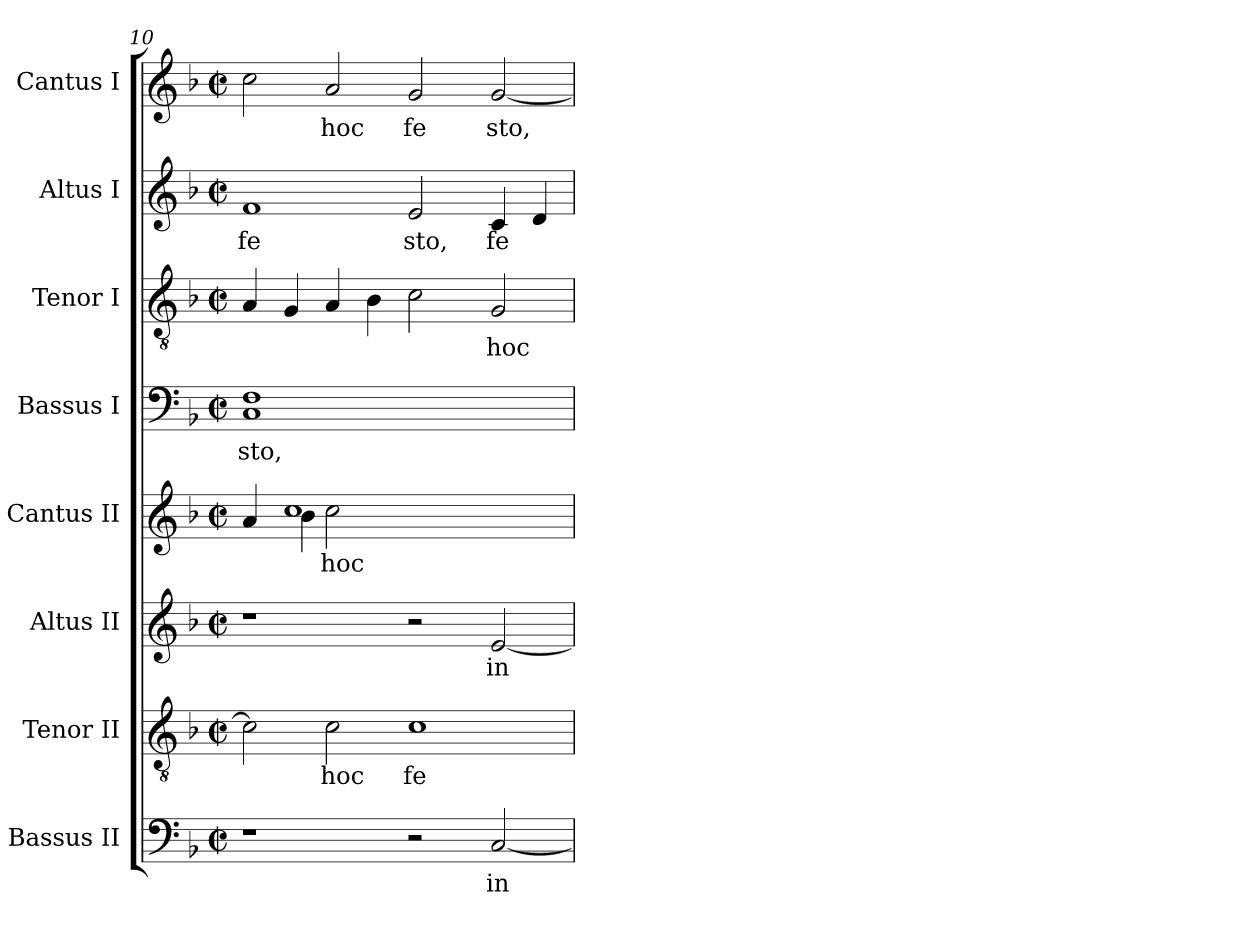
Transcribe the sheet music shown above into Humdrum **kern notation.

**kern	**text	**kern	**text	**kern	**text	**kern	**text	**kern	**text	**kern	**text	**kern	**text	**kern	**text
*part8	*part8	*part7	*part7	*part6	*part6	*part5	*part5	*part4	*part4	*part3	*part3	*part2	*part2	*part1	*part1
*staff8	*staff8	*staff7	*staff7	*staff6	*staff6	*staff5	*staff5	*staff4	*staff4	*staff3	*staff3	*staff2	*staff2	*staff1	*staff1
*I"Bassus II	*	*I"Tenor II	*	*I"Altus II	*	*I"Cantus II	*	*I"Bassus I	*	*I"Tenor I	*	*I"Altus I	*	*I"Cantus I	*
*clefF4	*	*clefGv2	*	*clefG2	*	*clefG2	*	*clefF4	*	*clefGv2	*	*clefG2	*	*clefG2	*
*k[b-]	*	*k[b-]	*	*k[b-]	*	*k[b-]	*	*k[b-]	*	*k[b-]	*	*k[b-]	*	*k[b-]	*
*F:	*	*F:	*	*F:	*	*F:	*	*F:	*	*F:	*	*F:	*	*F:	*
*M2/2	*	*M2/2	*	*M2/2	*	*M2/2	*	*M2/2	*	*M2/2	*	*M2/2	*	*M2/2	*
*met(c|)	*	*met(c|)	*	*met(c|)	*	*met(c|)	*	*met(c|)	*	*met(c|)	*	*met(c|)	*	*met(c|)	*
=10	=10	=10	=10	=10	=10	=10	=10	=10	=10	=10	=10	=10	=10	=10	=10
*	*	*	*	*	*	*^	*	*	*	*	*	*	*	*	*
!	!	!	!	!	!	!	!	!	!	!LO:LY:b:cj	!	!	!	!LO:LY:b:cj	!	!
1r	.	2c\]	.	1r	.	4a/	4ryy	.	1F 1C	-sto,	4A/	.	1f	fe	2cc\	.
.	.	.	.	.	.	1cc	4b-\	.	.	.	4G/	.	.	.	.	.
!	!	!	!LO:LY:b:cj	!	!	!	!	!LO:LY:b:cj	!	!	!	!	!	!	!	!LO:LY:b:cj
.	.	2c\	hoc	.	.	.	2cc\	hoc	.	.	4A/	.	.	.	2a/	hoc
.	.	.	.	.	.	.	.	.	.	.	4B-\	.	.	.	.	.
!	!	!	!LO:LY:b:cj	!	!	!	!	!	!	!	!	!	!	!LO:LY:b:cj	!	!LO:LY:b:cj
2r	.	1c	fe-	2r	.	.	2.ryy	.	1ryy	.	2c\	.	2e/	sto,	2g/	fe
.	.	.	.	.	.	2.ryy	.	.	.	.	.	.	.	.	.	.
!	!LO:LY:b:cj	!	!	!	!LO:LY:b:cj	!	!	!	!	!	!	!LO:LY:b:cj	!	!LO:LY:b:cj	!	!LO:LY:b
[<2C/	in	.	.	[<2e/	in	.	.	.	.	.	2G/	hoc	4c/	fe	[<2g/	sto,
.	.	.	.	.	.	.	4ryy	.	.	.	.	.	4d/	.	.	.
*	*	*	*	*	*	*v	*v	*	*	*	*	*	*	*	*	*
=	=	=	=	=	=	=	=	=	=	=	=	=	=	=	=
*-	*-	*-	*-	*-	*-	*-	*-	*-	*-	*-	*-	*-	*-	*-	*-
